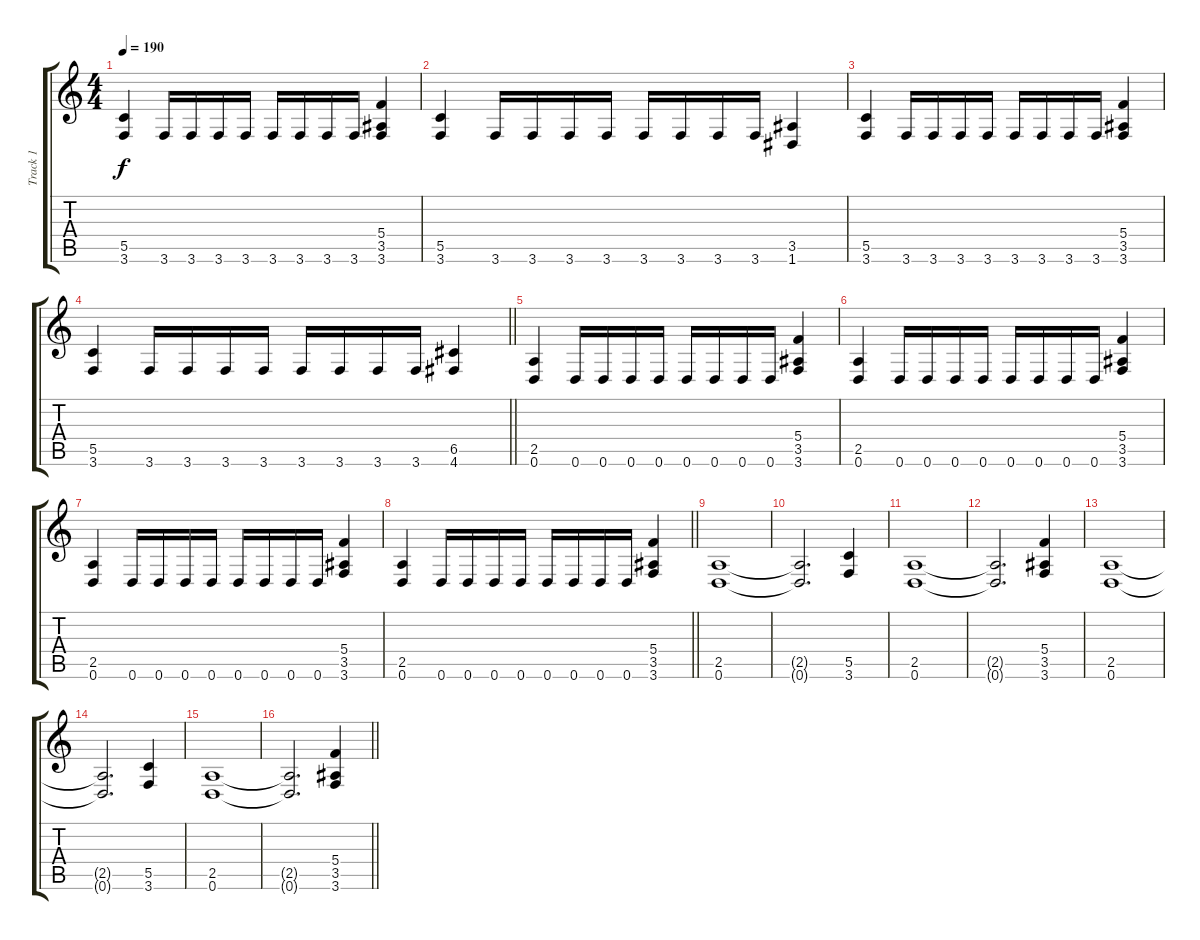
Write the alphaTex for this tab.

\track ("Track 1" "Track 1") {instrument overdrivenguitar}
\staff {score tabs}
\tuning (D4 A3 F3 C3 G2 D2) {hide}
\ts (4 4)
\section ("" "")
\tempo 190
\clef g2
\ks c
(5.5 3.6).4{dy f} 3.6.16 3.6.16 3.6.16 3.6.16 3.6.16 3.6.16 3.6.16 3.6.16 (5.4 3.5 3.6).4 |
(5.5 3.6).4 3.6.16 3.6.16 3.6.16 3.6.16 3.6.16 3.6.16 3.6.16 3.6.16 (3.5 1.6).4 |
(5.5 3.6).4 3.6.16 3.6.16 3.6.16 3.6.16 3.6.16 3.6.16 3.6.16 3.6.16 (5.4 3.5 3.6).4 |
\barLineRight lightlight
(5.5 3.6).4 3.6.16 3.6.16 3.6.16 3.6.16 3.6.16 3.6.16 3.6.16 3.6.16 (6.5 4.6).4 |
\section ("" "")
(2.5 0.6).4 0.6.16 0.6.16 0.6.16 0.6.16 0.6.16 0.6.16 0.6.16 0.6.16 (5.4 3.5 3.6).4 |
(2.5 0.6).4 0.6.16 0.6.16 0.6.16 0.6.16 0.6.16 0.6.16 0.6.16 0.6.16 (5.4 3.5 3.6).4 |
(2.5 0.6).4 0.6.16 0.6.16 0.6.16 0.6.16 0.6.16 0.6.16 0.6.16 0.6.16 (5.4 3.5 3.6).4 |
\barLineRight lightlight
(2.5 0.6).4 0.6.16 0.6.16 0.6.16 0.6.16 0.6.16 0.6.16 0.6.16 0.6.16 (5.4 3.5 3.6).4 |
\section ("" "")
(2.5 0.6).1 |
(2.5{t} 0.6{t}).2{d} (5.5 3.6).4 |
(2.5 0.6).1 |
(2.5{t} 0.6{t}).2{d} (5.4 3.5 3.6).4 |
(2.5 0.6).1 |
(2.5{t} 0.6{t}).2{d} (5.5 3.6).4 |
(2.5 0.6).1 |
\barLineRight lightlight
(2.5{t} 0.6{t}).2{d} (5.4 3.5 3.6).4
